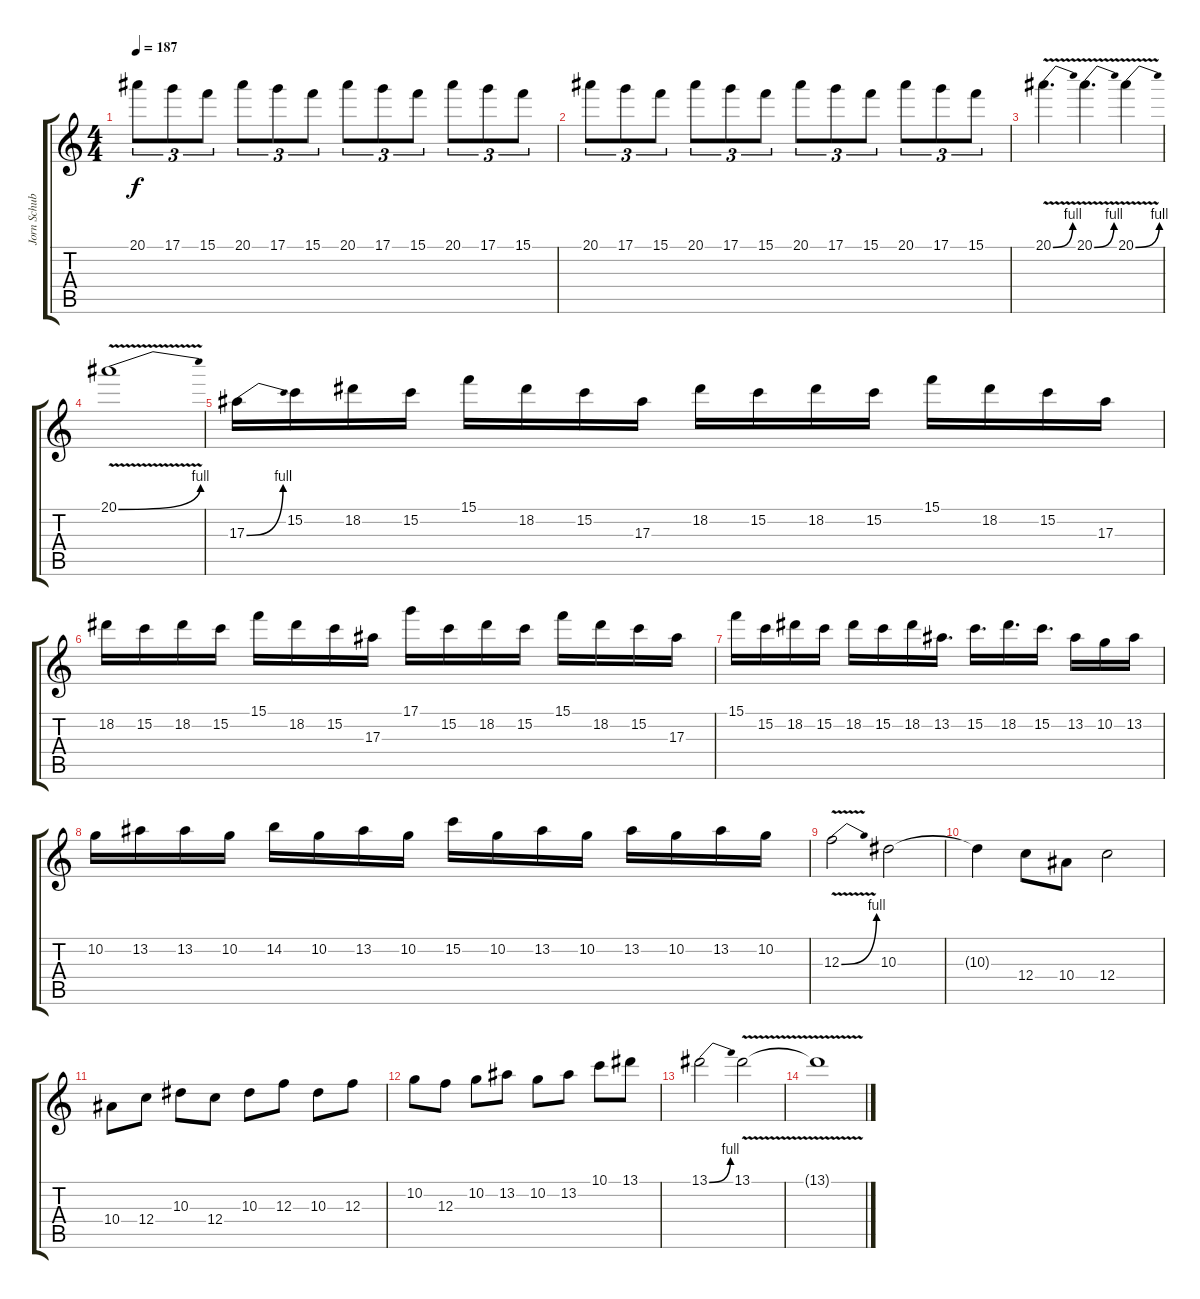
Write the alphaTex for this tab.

\track ("Jorn Schubert - Lead" "Jorn Schub") {instrument overdrivenguitar}
\staff {score tabs}
\tuning (D4 A3 F3 C3 G2 D2) {hide}
\ts (4 4)
\tempo 187
\clef g2
\ks c
20.1.8{tu (3 2) dy f} 17.1.8{tu (3 2)} 15.1.8{tu (3 2)} 20.1.8{tu (3 2)} 17.1.8{tu (3 2)} 15.1.8{tu (3 2)} 20.1.8{tu (3 2)} 17.1.8{tu (3 2)} 15.1.8{tu (3 2)} 20.1.8{tu (3 2)} 17.1.8{tu (3 2)} 15.1.8{tu (3 2)} |
20.1.8{tu (3 2)} 17.1.8{tu (3 2)} 15.1.8{tu (3 2)} 20.1.8{tu (3 2)} 17.1.8{tu (3 2)} 15.1.8{tu (3 2)} 20.1.8{tu (3 2)} 17.1.8{tu (3 2)} 15.1.8{tu (3 2)} 20.1.8{tu (3 2)} 17.1.8{tu (3 2)} 15.1.8{tu (3 2)} |
20.1{be (bend 0 0 60 4) v}.4{d} 20.1{be (bend 0 0 60 4) v}.4{d} 20.1{be (bend 0 0 60 4) v}.4 |
20.1{be (bend 0 0 60 4) v}.1 |
17.3{be (bend 0 0 60 4)}.16 15.2.16 18.2.16 15.2.16 15.1.16 18.2.16 15.2.16 17.3.16 18.2.16 15.2.16 18.2.16 15.2.16 15.1.16 18.2.16 15.2.16 17.3.16 |
18.2.16 15.2.16 18.2.16 15.2.16 15.1.16 18.2.16 15.2.16 17.3.16 17.1.16 15.2.16 18.2.16 15.2.16 15.1.16 18.2.16 15.2.16 17.3.16 |
15.1.16 15.2.16 18.2.16 15.2.16 18.2.16 15.2.16 18.2.16 13.2.16{d} 15.2.16{d} 18.2.16{d} 15.2.16{d} 13.2.16 10.2.16 13.2.16 |
10.2.16 13.2.16 13.2.16 10.2.16 14.2.16 10.2.16 13.2.16 10.2.16 15.2.16 10.2.16 13.2.16 10.2.16 13.2.16 10.2.16 13.2.16 10.2.16 |
12.3{be (bend 0 0 60 4) v}.2 10.3.2 |
10.3{t}.4 12.4.8 10.4.8 12.4.2 |
10.4.8 12.4.8 10.3.8 12.4.8 10.3.8 12.3.8 10.3.8 12.3.8 |
10.2.8 12.3.8 10.2.8 13.2.8 10.2.8 13.2.8 10.1.8 13.1.8 |
13.1{be (bend 0 0 60 4)}.2 13.1{v}.2 |
13.1{t}.1
